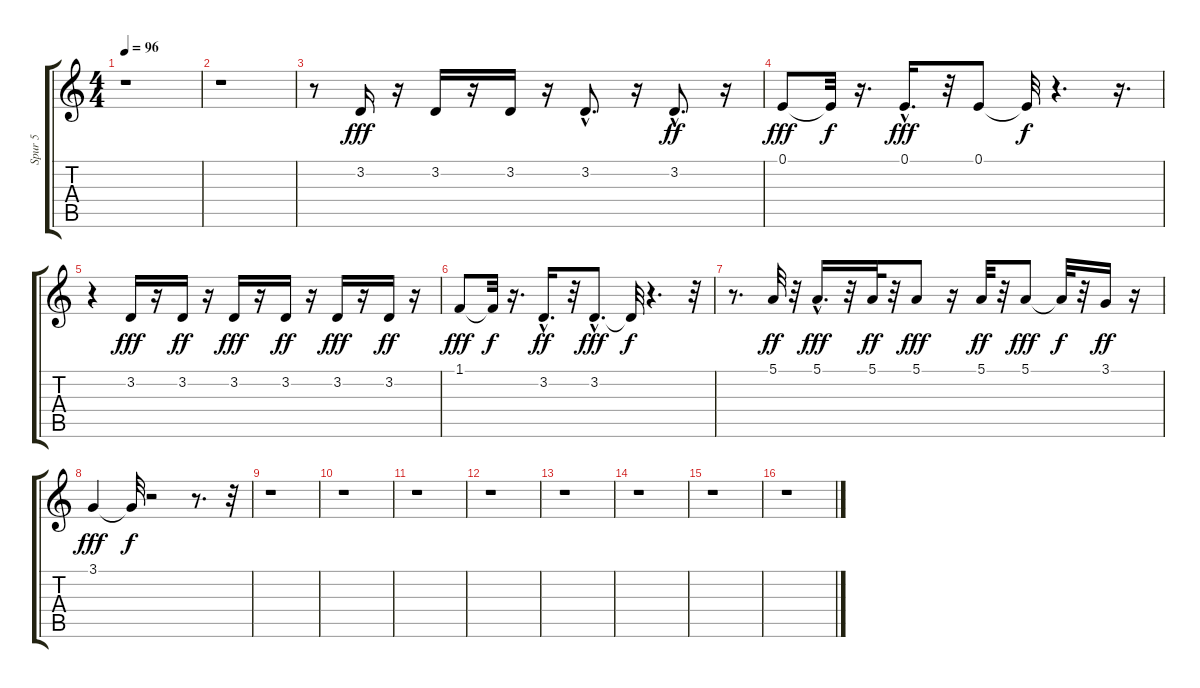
\track ("Spur 5" "Spur 5") {instrument choiraahs}
\staff {score tabs}
\tuning (E4 B3 G3 D3 A2 E2) {hide}
\ts (4 4)
\tempo 96
\clef g2
\ks c
r.1{dy f} |
r.1 |
r.8 3.2.16{dy fff} r.16 3.2.16 r.16 3.2.16 r.16 3.2{hac}.8{d} r.16 3.2{hac}.8{d dy ff} r.16 |
0.1.8{dy fff} 0.1{t}.32{dy f} r.16{d} 0.1{hac}.16{d dy fff} r.32 0.1.8 0.1{t}.32{dy f} r.4{d} r.16{d} |
r.4 3.2.16{dy fff} r.16 3.2.16{dy ff} r.16 3.2.16{dy fff} r.16 3.2.16{dy ff} r.16 3.2.16{dy fff} r.16 3.2.16{dy ff} r.16 |
1.1.8{dy fff} 1.1{t}.32{dy f} r.16{d} 3.2{hac}.16{d dy ff} r.32 3.2{hac}.8{d dy fff} 3.2{t}.32{dy f} r.4{d} r.32 |
r.8{d} 5.1.32{dy ff} r.32 5.1{hac}.16{d dy fff} r.32 5.1.32{dy ff} r.32 5.1.8{dy fff} r.16 5.1.32{dy ff} r.32 5.1.8{dy fff} 5.1{t}.32{dy f} r.32 3.1.16{dy ff} r.16 |
3.1.4{dy fff} 3.1{t}.32{dy f} r.2 r.8{d} r.32 |
r.1 |
r.1 |
r.1 |
r.1 |
r.1 |
r.1 |
r.1 |
r.1
